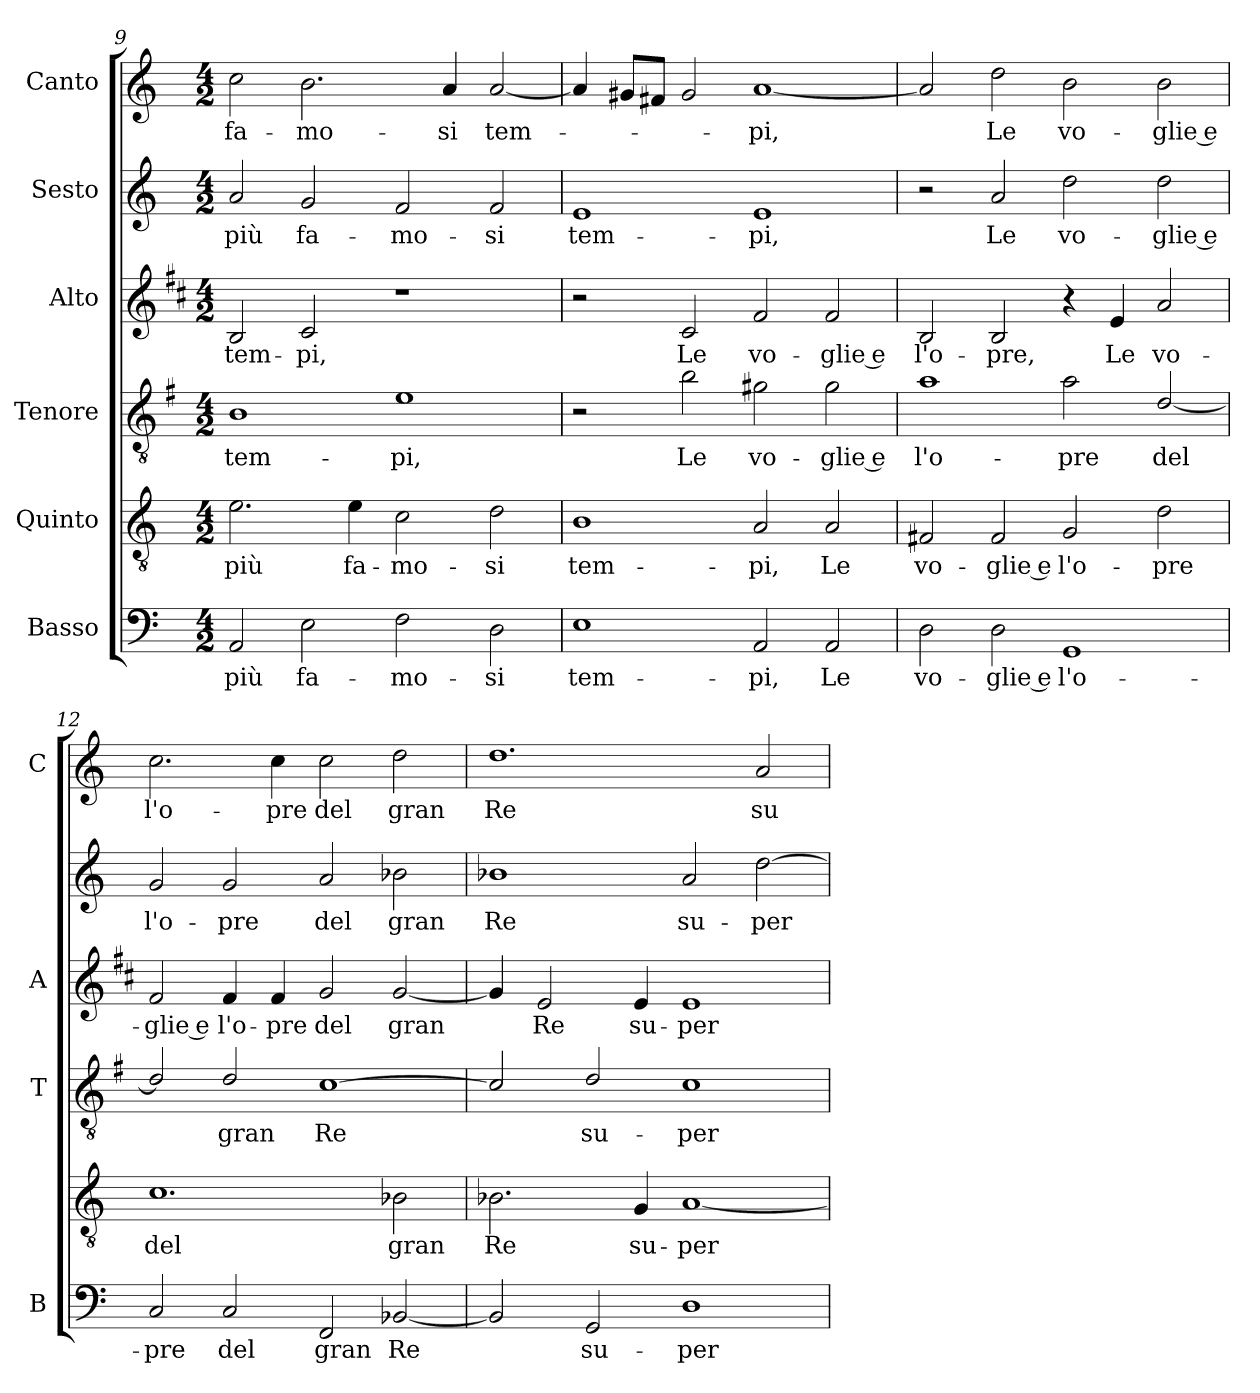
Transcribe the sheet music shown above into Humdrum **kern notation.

**kern	**text	**kern	**text	**kern	**text	**kern	**text	**kern	**text	**kern	**text
*part6	*part6	*part5	*part5	*part4	*part4	*part3	*part3	*part2	*part2	*part1	*part1
*staff6	*staff6	*staff5	*staff5	*staff4	*staff4	*staff3	*staff3	*staff2	*staff2	*staff1	*staff1
*I"Basso	*	*I"Quinto	*	*I"Tenore	*	*I"Alto	*	*I"Sesto	*	*I"Canto	*
*I'B	*	*	*	*I'T	*	*I'A	*	*	*	*I'C	*
!!LO:PB:g=z
*clefF4	*	*clefGv2	*	*clefGv2	*	*clefG2	*	*clefG2	*	*clefG2	*
*	*	*	*	*ITrd4c7	*	*ITrd1c2	*	*	*	*	*
*k[]	*	*k[]	*	*k[]	*	*k[]	*	*k[]	*	*k[]	*
*C:	*	*C:	*	*C:	*	*C:	*	*C:	*	*C:	*
*M4/2	*	*M4/2	*	*M4/2	*	*M4/2	*	*M4/2	*	*M4/2	*
=9	=9	=9	=9	=9	=9	=9	=9	=9	=9	=9	=9
!	!LO:LY:b	!	!LO:LY:b	!	!LO:LY:b	!	!LO:LY:b	!	!LO:LY:b	!	!LO:LY:b
2AA/	più	2.e\	più	1E	tem-	2A/	tem-	2a/	più	2cc\	fa-
!	!LO:LY:b	!	!	!	!	!	!LO:LY:b	!	!LO:LY:b	!	!LO:LY:b
2E\	fa-	.	.	.	.	2B/	-pi,	2g/	fa-	2.b\	-mo-
!	!	!	!LO:LY:b	!	!	!	!	!	!	!	!
.	.	4e\	fa-	.	.	.	.	.	.	.	.
!	!LO:LY:b	!	!LO:LY:b	!	!LO:LY:b	!	!	!	!LO:LY:b	!	!
2F\	-mo-	2c\	-mo-	1A	-pi,	1r	.	2f/	-mo-	.	.
!	!	!	!	!	!	!	!	!	!	!	!LO:LY:b
.	.	.	.	.	.	.	.	.	.	4a/	-si
!	!LO:LY:b	!	!LO:LY:b	!	!	!	!	!	!LO:LY:b	!	!LO:LY:b
2D\	-si	2d\	-si	.	.	.	.	2f/	-si	[2a/	tem-
=10	=10	=10	=10	=10	=10	=10	=10	=10	=10	=10	=10
!	!LO:LY:b	!	!LO:LY:b	!	!	!	!	!	!LO:LY:b	!	!
1E	tem-	1B	tem-	2r	.	2r	.	1e	tem-	4a/]	.
.	.	.	.	.	.	.	.	.	.	8g#X/L	.
.	.	.	.	.	.	.	.	.	.	8f#X/J	.
!	!	!	!	!	!LO:LY:b	!	!LO:LY:b	!	!	!	!
.	.	.	.	2e\	Le	2B/	Le	.	.	2g#/	.
!	!LO:LY:b	!	!LO:LY:b	!	!LO:LY:b	!	!LO:LY:b	!	!LO:LY:b	!	!LO:LY:b
2AA/	-pi,	2A/	-pi,	2c#X\	vo-	2e/	vo-	1e	-pi,	[1a	-pi,
!	!LO:LY:b	!	!LO:LY:b	!	!LO:LY:b	!	!LO:LY:b	!	!	!	!
2AA/	Le	2A/	Le	2c#\	-glie e	2e/	-glie e	.	.	.	.
=11	=11	=11	=11	=11	=11	=11	=11	=11	=11	=11	=11
!	!LO:LY:b	!	!LO:LY:b	!	!LO:LY:b	!	!LO:LY:b	!	!	!	!
2D\	vo-	2F#X/	vo-	1d	l'o-	2A/	l'o-	2r	.	2a/]	.
!	!LO:LY:b	!	!LO:LY:b	!	!	!	!LO:LY:b	!	!LO:LY:b	!	!LO:LY:b
2D\	-glie e	2F#/	-glie e	.	.	2A/	-pre,	2a/	Le	2dd\	Le
!	!LO:LY:b	!	!LO:LY:b	!	!LO:LY:b	!	!	!	!LO:LY:b	!	!LO:LY:b
1GG	l'o-	2G/	l'o-	2d\	-pre	4r	.	2dd\	vo-	2b\	vo-
!	!	!	!	!	!	!	!LO:LY:b	!	!	!	!
.	.	.	.	.	.	4d/	Le	.	.	.	.
!	!	!	!LO:LY:b	!	!LO:LY:b	!	!LO:LY:b	!	!LO:LY:b	!	!LO:LY:b
.	.	2d\	-pre	[2G/	del	2g/	vo-	2dd\	-glie e	2b\	-glie e
=12	=12	=12	=12	=12	=12	=12	=12	=12	=12	=12	=12
!	!LO:LY:b	!	!LO:LY:b	!	!	!	!LO:LY:b	!	!LO:LY:b	!	!LO:LY:b
2C/	-pre	1.c	del	2G/]	.	2e/	-glie e	2g/	l'o-	2.cc\	l'o-
!	!LO:LY:b	!	!	!	!LO:LY:b	!	!LO:LY:b	!	!LO:LY:b	!	!
2C/	del	.	.	2G/	gran	4e/	l'o-	2g/	-pre	.	.
!	!	!	!	!	!	!	!LO:LY:b	!	!	!	!LO:LY:b
.	.	.	.	.	.	4e/	-pre	.	.	4cc\	-pre
!	!LO:LY:b	!	!	!	!LO:LY:b	!	!LO:LY:b	!	!LO:LY:b	!	!LO:LY:b
2FF/	gran	.	.	[1F	Re	2f/	del	2a/	del	2cc\	del
!	!LO:LY:b	!	!LO:LY:b	!	!	!	!LO:LY:b	!	!LO:LY:b	!	!LO:LY:b
[2BB-X/	Re	2B-X\	gran	.	.	[2f/	gran	2b-X\	gran	2dd\	gran
=13	=13	=13	=13	=13	=13	=13	=13	=13	=13	=13	=13
!	!	!	!LO:LY:b	!	!	!	!	!	!LO:LY:b	!	!LO:LY:b
2BB-/]	.	2.B-X\	Re	2F/]	.	4f/]	.	1b-X	Re	1.dd	Re
!	!	!	!	!	!	!	!LO:LY:b	!	!	!	!
.	.	.	.	.	.	2d/	Re	.	.	.	.
!	!LO:LY:b	!	!	!	!LO:LY:b	!	!	!	!	!	!
2GG/	su-	.	.	2G/	su-	.	.	.	.	.	.
!	!	!	!LO:LY:b	!	!	!	!LO:LY:b	!	!	!	!
.	.	4G/	su-	.	.	4d/	su-	.	.	.	.
!	!LO:LY:b	!	!LO:LY:b	!	!LO:LY:b	!	!LO:LY:b	!	!LO:LY:b	!	!
1D	-per-	[1A	-per-	1F	-per-	1d	-per-	2a/	su-	.	.
!	!	!	!	!	!	!	!	!	!LO:LY:b	!	!LO:LY:b
.	.	.	.	.	.	.	.	[2dd\	-per-	2a/	su-
=	=	=	=	=	=	=	=	=	=	=	=
*-	*-	*-	*-	*-	*-	*-	*-	*-	*-	*-	*-
